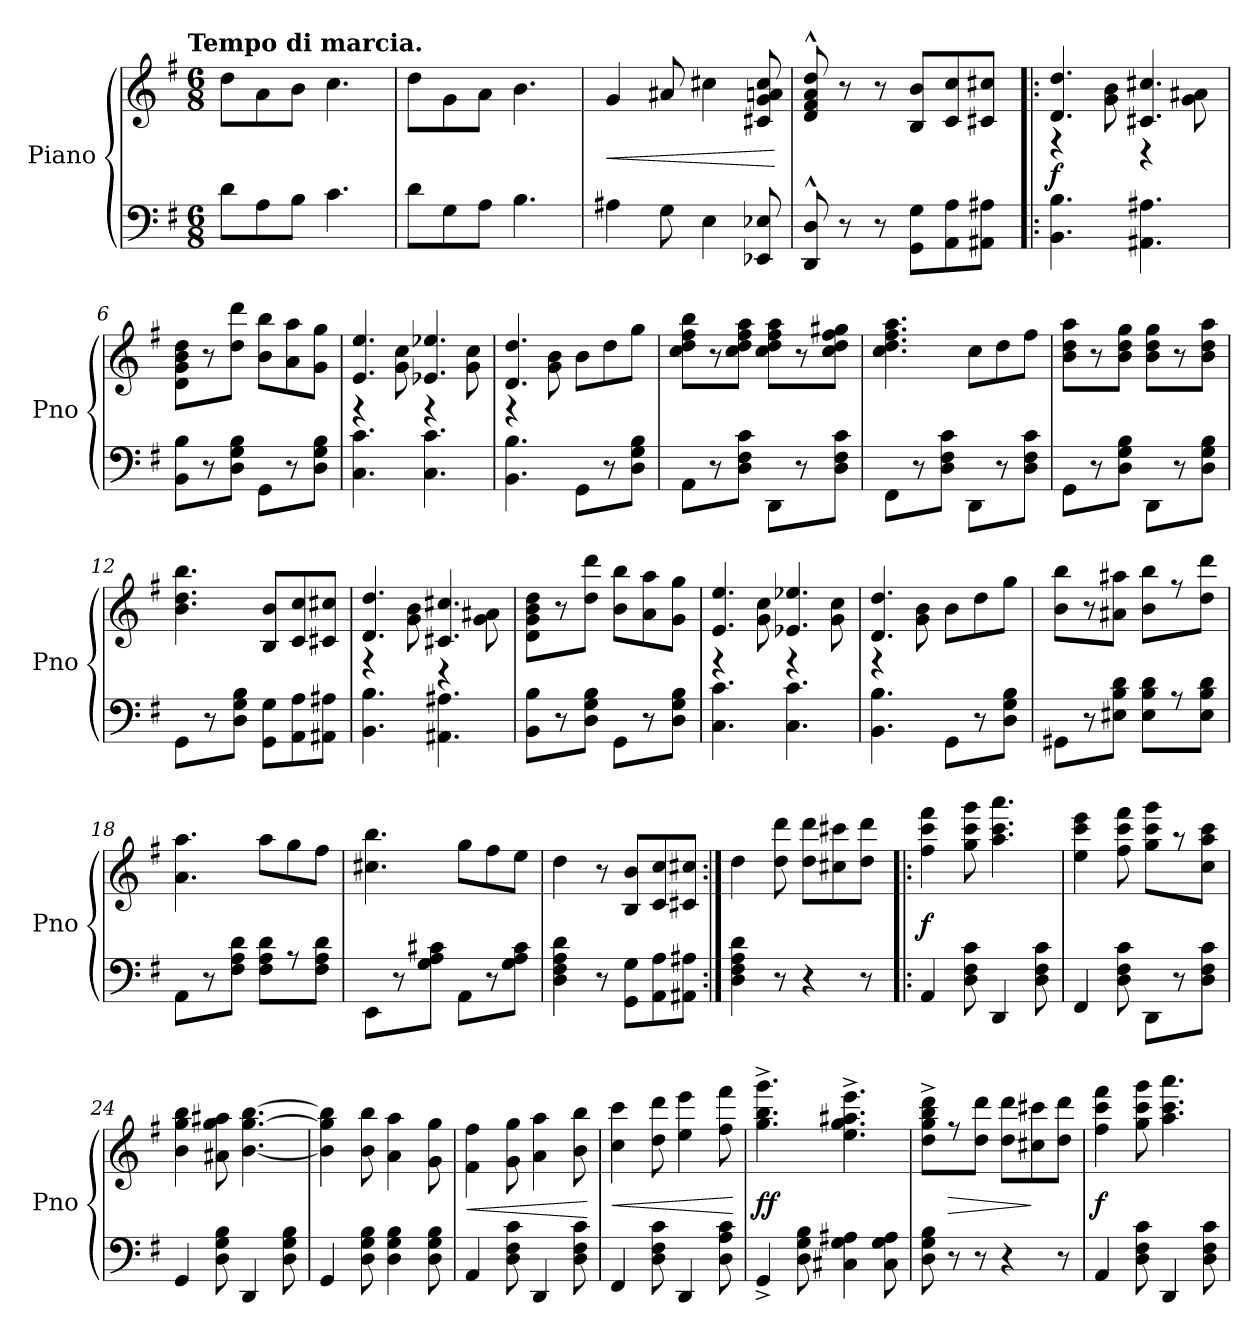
**kern	**kern	**dynam
*part1	*part1	*part1
*staff2	*staff1	*staff1/2
*I"Piano	*	*
*I'Pno	*	*
*clefF4	*clefG2	*
*k[f#]	*k[f#]	*
!!LO:TX:omd:t=Tempo di marcia.
*M6/8	*M6/8	*
*MM120	*MM120	*
=1	=1	=1
8dL	8ddL	.
8A	8a	.
8BJ	8bJ	.
4.c	4.cc	.
=2	=2	=2
8dL	8dd\L	.
8G	8g\	.
8AJ	8a\J	.
4.B	4.b	.
=3	=3	=3
4A#X	4g	<
8G	8a#X	.
4E	4cc#X	.
8EE-X 8E-X	8c#X 8g 8an 8cc#	.
.	.	[
=4	=4	=4
8DD^^< 8D^^<	8d^^< 8f#^^< 8a^^< 8dd^^<	.
8r	8r	.
8r	8r	.
8GG 8GL	8B 8bL	.
8AA 8A	8c 8cc	.
8AA#X 8A#XJ	8c#X 8cc#XJ	.
=5!|:	=5!|:	=5!|:
*	*^	*
4.BB 4.B	4.d 4.dd	4r	f
.	.	8g 8b	.
4.AA#X 4.A#X	4.c#X 4.cc#X	4r	.
.	.	8g 8a#X	.
*	*v	*v	*
=6	=6	=6
8BB 8BL	8d 8g 8b 8ddL	.
8r	8r	.
8D 8G 8BJ	8dd 8dddJ	.
8GG\L	8b 8bbL	.
8r	8a 8aa	.
8D\ 8G\ 8B\J	8g 8ggJ	.
=7	=7	=7
*	*^	*
4.C 4.c	4.e 4.ee	4r	.
.	.	8g 8cc	.
4.C 4.c	4.e-X 4.ee-X	4r	.
.	.	8g 8cc	.
=8	=8	=8	=8
4.BB 4.B	4.d 4.dd	4r	.
.	.	8g 8b	.
8GG\L	4.ryy	8bL	.
8r	.	8dd	.
8D\ 8G\ 8B\J	.	8ggJ	.
*	*v	*v	*
=9	=9	=9
8AAL	8cc 8dd 8ff# 8bbL	.
8r	8r	.
8D 8F# 8cJ	8cc 8dd 8ff# 8aaJ	.
8DD\L	8cc 8dd 8ff# 8aaL	.
8r	8r	.
8D\ 8F#\ 8c\J	8cc 8dd 8ff# 8gg#XJ	.
=10	=10	=10
8FF#L	4.cc 4.dd 4.ff# 4.aa	.
8r	.	.
8D 8F# 8cJ	.	.
8DD\L	8ccL	.
8r	8dd	.
8D\ 8F#\ 8c\J	8ff#J	.
=11	=11	=11
8GG\L	8b 8dd 8aaL	.
8r	8r	.
8D\ 8G\ 8B\J	8b 8dd 8ggJ	.
8DD\L	8b 8dd 8ggL	.
8r	8r	.
8D\ 8G\ 8B\J	8b 8dd 8aaJ	.
=12	=12	=12
8GG\L	4.b 4.dd 4.bb	.
8r	.	.
8D\ 8G\ 8B\J	.	.
8GG 8GL	8B 8bL	.
8AA 8A	8c 8cc	.
8AA#X 8A#XJ	8c#X 8cc#XJ	.
=13	=13	=13
*	*^	*
4.BB 4.B	4.d 4.dd	4r	.
.	.	8g 8b	.
4.AA#X 4.A#X	4.c#X 4.cc#X	4r	.
.	.	8g 8a#X	.
*	*v	*v	*
=14	=14	=14
8BB 8BL	8d 8g 8b 8ddL	.
8r	8r	.
8D 8G 8BJ	8dd 8dddJ	.
8GG\L	8b 8bbL	.
8r	8a 8aa	.
8D\ 8G\ 8B\J	8g 8ggJ	.
=15	=15	=15
*	*^	*
4.C 4.c	4.e 4.ee	4r	.
.	.	8g 8cc	.
4.C 4.c	4.e-X 4.ee-X	4r	.
.	.	8g 8cc	.
=16	=16	=16	=16
4.BB 4.B	4.d 4.dd	4r	.
.	.	8g 8b	.
8GG\L	4.ryy	8bL	.
8r	.	8dd	.
8D\ 8G\ 8B\J	.	8ggJ	.
*	*v	*v	*
=17	=17	=17
8GG#XL	8b 8bbL	.
8r	8r	.
8E#X 8B 8dJ	8a#X 8aa#XJ	.
8E# 8B 8dL	8b 8bbL	.
8r	8r	.
8E# 8B 8dJ	8dd 8dddJ	.
=18	=18	=18
8AAL	4.a 4.aa	.
8r	.	.
8F# 8A 8dJ	.	.
8F# 8A 8dL	8aaL	.
8r	8gg	.
8F# 8A 8dJ	8ff#J	.
=19	=19	=19
8EE\L	4.cc#X 4.bb	.
8r	.	.
8G\ 8A\ 8c#X\J	.	.
8AAL	8ggL	.
8r	8ff#	.
8G 8A 8c#J	8eeJ	.
=20	=20	=20
4D 4F# 4A 4d	4dd	.
8r	8r	.
8GG 8GL	8B 8bL	.
8AA 8A	8c 8cc	.
8AA#X 8A#XJ	8c#X 8cc#XJ	.
=21:|!	=21:|!	=21:|!
4D 4F# 4A 4d	4dd	.
8r	8dd 8ddd	.
4r	8dd 8dddL	.
.	8cc#X 8ccc#X	.
8r	8dd 8dddJ	.
=22!|:	=22!|:	=22!|:
4AA	4ff# 4ccc 4fff#	f
8D 8F# 8c	8gg 8ccc 8ggg	.
4DD	4.aa 4.ccc 4.aaa	.
8D 8F# 8c	.	.
=23	=23	=23
4FF#	4ee 4ccc 4eee	.
8D 8F# 8c	8ff# 8ccc 8fff#	.
8DD\L	8gg 8ccc 8gggL	.
8r	8r	.
8D\ 8F#\ 8c\J	8cc 8aa 8cccJ	.
=24	=24	=24
4GG	4b 4gg 4bb	.
8D 8G 8B	8a#X 8gg 8aa#X	.
4DD	[4.b [4.gg [4.bb	.
8D 8G 8B	.	.
=25	=25	=25
4GG	4b] 4gg] 4bb]	.
8D 8G 8B	8b 8bb	.
4D 4G 4B	4a 4aa	.
8D 8G 8B	8g 8gg	.
=26	=26	=26
4AA	4f# 4ff#	<
8D 8F# 8c	8g 8gg	.
4DD	4a 4aa	.
8D 8F# 8c	8b 8bb	.
.	.	[
=27	=27	=27
4FF#	4cc 4ccc	<
8D 8F# 8c	8dd 8ddd	.
4DD	4ee 4eee	.
8D 8A 8c	8ff# 8fff#	.
.	.	[
=28	=28	=28
4GG^	4.gg^ 4.bb^ 4.ggg^	ff
8D 8G 8B	.	.
4C#X 4G 4A#X	4.ee^ 4.gg^ 4.aa#X^ 4.eee^	.
8C# 8G 8A#	.	.
=29	=29	=29
8D 8G 8B	8dd^ 8gg^ 8bb^ 8ddd^L	.
8r	8r	>
8r	8dd 8dddJ	.
4r	8dd 8dddL	.
.	8cc#X 8ccc#X	]
8r	8dd 8dddJ	.
=30	=30	=30
4AA	4ff# 4ccc 4fff#	f
8D 8F# 8c	8gg 8ccc 8ggg	.
4DD	4.aa 4.ccc 4.aaa	.
8D 8F# 8c	.	.
=	=	=
*-	*-	*-
